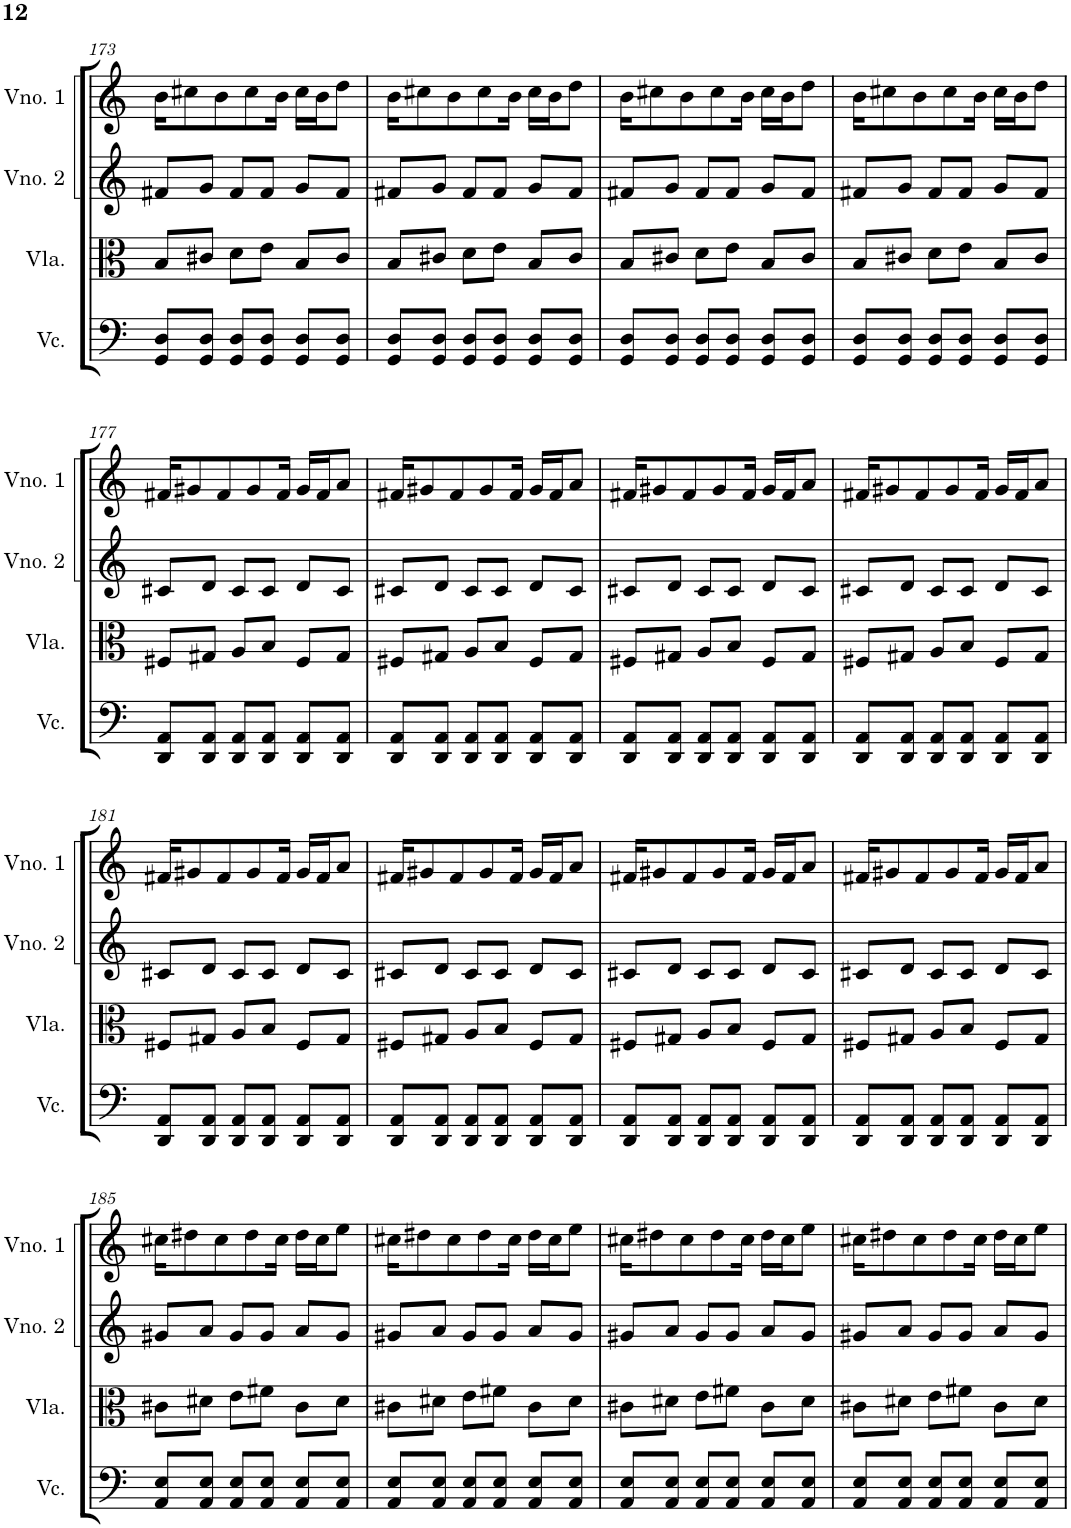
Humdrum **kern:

**kern	**kern	**kern	**kern
*part4	*part3	*part2	*part1
*staff4	*staff3	*staff2	*staff1
*I"Violoncelo	*I"Viola	*I"Violino 2	*I"Violino 1
*I'Vc.	*I'Vla.	*I'Vno. 2	*I'Vno. 1
!!LO:PB:g=z
*clefF4	*clefC3	*clefG2	*clefG2
*k[]	*k[]	*k[]	*k[]
*M3/4	*M3/4	*M3/4	*M3/4
=173	=173	=173	=173
8GG/ 8D/L	8B/L	8f#X/L	16b\KL
.	.	.	8cc#X\
8GG/ 8D/J	8c#X/J	8g/J	.
.	.	.	8b\
8GG/ 8D/L	8d\L	8f#/L	.
.	.	.	8cc#\
8GG/ 8D/J	8e\J	8f#/J	.
.	.	.	16b\Jk
8GG/ 8D/L	8B/L	8g/L	16cc#\LL
.	.	.	16b\J
8GG/ 8D/J	8c#/J	8f#/J	8dd\J
=174	=174	=174	=174
8GG/ 8D/L	8B/L	8f#X/L	16b\KL
.	.	.	8cc#X\
8GG/ 8D/J	8c#X/J	8g/J	.
.	.	.	8b\
8GG/ 8D/L	8d\L	8f#/L	.
.	.	.	8cc#\
8GG/ 8D/J	8e\J	8f#/J	.
.	.	.	16b\Jk
8GG/ 8D/L	8B/L	8g/L	16cc#\LL
.	.	.	16b\J
8GG/ 8D/J	8c#/J	8f#/J	8dd\J
=175	=175	=175	=175
8GG/ 8D/L	8B/L	8f#X/L	16b\KL
.	.	.	8cc#X\
8GG/ 8D/J	8c#X/J	8g/J	.
.	.	.	8b\
8GG/ 8D/L	8d\L	8f#/L	.
.	.	.	8cc#\
8GG/ 8D/J	8e\J	8f#/J	.
.	.	.	16b\Jk
8GG/ 8D/L	8B/L	8g/L	16cc#\LL
.	.	.	16b\J
8GG/ 8D/J	8c#/J	8f#/J	8dd\J
=176	=176	=176	=176
8GG/ 8D/L	8B/L	8f#X/L	16b\KL
.	.	.	8cc#X\
8GG/ 8D/J	8c#X/J	8g/J	.
.	.	.	8b\
8GG/ 8D/L	8d\L	8f#/L	.
.	.	.	8cc#\
8GG/ 8D/J	8e\J	8f#/J	.
.	.	.	16b\Jk
8GG/ 8D/L	8B/L	8g/L	16cc#\LL
.	.	.	16b\J
8GG/ 8D/J	8c#/J	8f#/J	8dd\J
!!LO:LB:g=z
=177	=177	=177	=177
8DD/ 8AA/L	8F#X/L	8c#X/L	16f#X/KL
.	.	.	8g#X/
8DD/ 8AA/J	8G#X/J	8d/J	.
.	.	.	8f#/
8DD/ 8AA/L	8A/L	8c#/L	.
.	.	.	8g#/
8DD/ 8AA/J	8B/J	8c#/J	.
.	.	.	16f#/Jk
8DD/ 8AA/L	8F#/L	8d/L	16g#/LL
.	.	.	16f#/J
8DD/ 8AA/J	8G#/J	8c#/J	8a/J
=178	=178	=178	=178
8DD/ 8AA/L	8F#X/L	8c#X/L	16f#X/KL
.	.	.	8g#X/
8DD/ 8AA/J	8G#X/J	8d/J	.
.	.	.	8f#/
8DD/ 8AA/L	8A/L	8c#/L	.
.	.	.	8g#/
8DD/ 8AA/J	8B/J	8c#/J	.
.	.	.	16f#/Jk
8DD/ 8AA/L	8F#/L	8d/L	16g#/LL
.	.	.	16f#/J
8DD/ 8AA/J	8G#/J	8c#/J	8a/J
=179	=179	=179	=179
8DD/ 8AA/L	8F#X/L	8c#X/L	16f#X/KL
.	.	.	8g#X/
8DD/ 8AA/J	8G#X/J	8d/J	.
.	.	.	8f#/
8DD/ 8AA/L	8A/L	8c#/L	.
.	.	.	8g#/
8DD/ 8AA/J	8B/J	8c#/J	.
.	.	.	16f#/Jk
8DD/ 8AA/L	8F#/L	8d/L	16g#/LL
.	.	.	16f#/J
8DD/ 8AA/J	8G#/J	8c#/J	8a/J
=180	=180	=180	=180
8DD/ 8AA/L	8F#X/L	8c#X/L	16f#X/KL
.	.	.	8g#X/
8DD/ 8AA/J	8G#X/J	8d/J	.
.	.	.	8f#/
8DD/ 8AA/L	8A/L	8c#/L	.
.	.	.	8g#/
8DD/ 8AA/J	8B/J	8c#/J	.
.	.	.	16f#/Jk
8DD/ 8AA/L	8F#/L	8d/L	16g#/LL
.	.	.	16f#/J
8DD/ 8AA/J	8G#/J	8c#/J	8a/J
!!LO:LB:g=z
=181	=181	=181	=181
8DD/ 8AA/L	8F#X/L	8c#X/L	16f#X/KL
.	.	.	8g#X/
8DD/ 8AA/J	8G#X/J	8d/J	.
.	.	.	8f#/
8DD/ 8AA/L	8A/L	8c#/L	.
.	.	.	8g#/
8DD/ 8AA/J	8B/J	8c#/J	.
.	.	.	16f#/Jk
8DD/ 8AA/L	8F#/L	8d/L	16g#/LL
.	.	.	16f#/J
8DD/ 8AA/J	8G#/J	8c#/J	8a/J
=182	=182	=182	=182
8DD/ 8AA/L	8F#X/L	8c#X/L	16f#X/KL
.	.	.	8g#X/
8DD/ 8AA/J	8G#X/J	8d/J	.
.	.	.	8f#/
8DD/ 8AA/L	8A/L	8c#/L	.
.	.	.	8g#/
8DD/ 8AA/J	8B/J	8c#/J	.
.	.	.	16f#/Jk
8DD/ 8AA/L	8F#/L	8d/L	16g#/LL
.	.	.	16f#/J
8DD/ 8AA/J	8G#/J	8c#/J	8a/J
=183	=183	=183	=183
8DD/ 8AA/L	8F#X/L	8c#X/L	16f#X/KL
.	.	.	8g#X/
8DD/ 8AA/J	8G#X/J	8d/J	.
.	.	.	8f#/
8DD/ 8AA/L	8A/L	8c#/L	.
.	.	.	8g#/
8DD/ 8AA/J	8B/J	8c#/J	.
.	.	.	16f#/Jk
8DD/ 8AA/L	8F#/L	8d/L	16g#/LL
.	.	.	16f#/J
8DD/ 8AA/J	8G#/J	8c#/J	8a/J
=184	=184	=184	=184
8DD/ 8AA/L	8F#X/L	8c#X/L	16f#X/KL
.	.	.	8g#X/
8DD/ 8AA/J	8G#X/J	8d/J	.
.	.	.	8f#/
8DD/ 8AA/L	8A/L	8c#/L	.
.	.	.	8g#/
8DD/ 8AA/J	8B/J	8c#/J	.
.	.	.	16f#/Jk
8DD/ 8AA/L	8F#/L	8d/L	16g#/LL
.	.	.	16f#/J
8DD/ 8AA/J	8G#/J	8c#/J	8a/J
!!LO:LB:g=z
=185	=185	=185	=185
8AA/ 8E/L	8c#X\L	8g#X/L	16cc#X\KL
.	.	.	8dd#X\
8AA/ 8E/J	8d#X\J	8a/J	.
.	.	.	8cc#\
8AA/ 8E/L	8e\L	8g#/L	.
.	.	.	8dd#\
8AA/ 8E/J	8f#X\J	8g#/J	.
.	.	.	16cc#\Jk
8AA/ 8E/L	8c#\L	8a/L	16dd#\LL
.	.	.	16cc#\J
8AA/ 8E/J	8d#\J	8g#/J	8ee\J
=186	=186	=186	=186
8AA/ 8E/L	8c#X\L	8g#X/L	16cc#X\KL
.	.	.	8dd#X\
8AA/ 8E/J	8d#X\J	8a/J	.
.	.	.	8cc#\
8AA/ 8E/L	8e\L	8g#/L	.
.	.	.	8dd#\
8AA/ 8E/J	8f#X\J	8g#/J	.
.	.	.	16cc#\Jk
8AA/ 8E/L	8c#\L	8a/L	16dd#\LL
.	.	.	16cc#\J
8AA/ 8E/J	8d#\J	8g#/J	8ee\J
=187	=187	=187	=187
8AA/ 8E/L	8c#X\L	8g#X/L	16cc#X\KL
.	.	.	8dd#X\
8AA/ 8E/J	8d#X\J	8a/J	.
.	.	.	8cc#\
8AA/ 8E/L	8e\L	8g#/L	.
.	.	.	8dd#\
8AA/ 8E/J	8f#X\J	8g#/J	.
.	.	.	16cc#\Jk
8AA/ 8E/L	8c#\L	8a/L	16dd#\LL
.	.	.	16cc#\J
8AA/ 8E/J	8d#\J	8g#/J	8ee\J
=188	=188	=188	=188
8AA/ 8E/L	8c#X\L	8g#X/L	16cc#X\KL
.	.	.	8dd#X\
8AA/ 8E/J	8d#X\J	8a/J	.
.	.	.	8cc#\
8AA/ 8E/L	8e\L	8g#/L	.
.	.	.	8dd#\
8AA/ 8E/J	8f#X\J	8g#/J	.
.	.	.	16cc#\Jk
8AA/ 8E/L	8c#\L	8a/L	16dd#\LL
.	.	.	16cc#\J
8AA/ 8E/J	8d#\J	8g#/J	8ee\J
=	=	=	=
*-	*-	*-	*-
